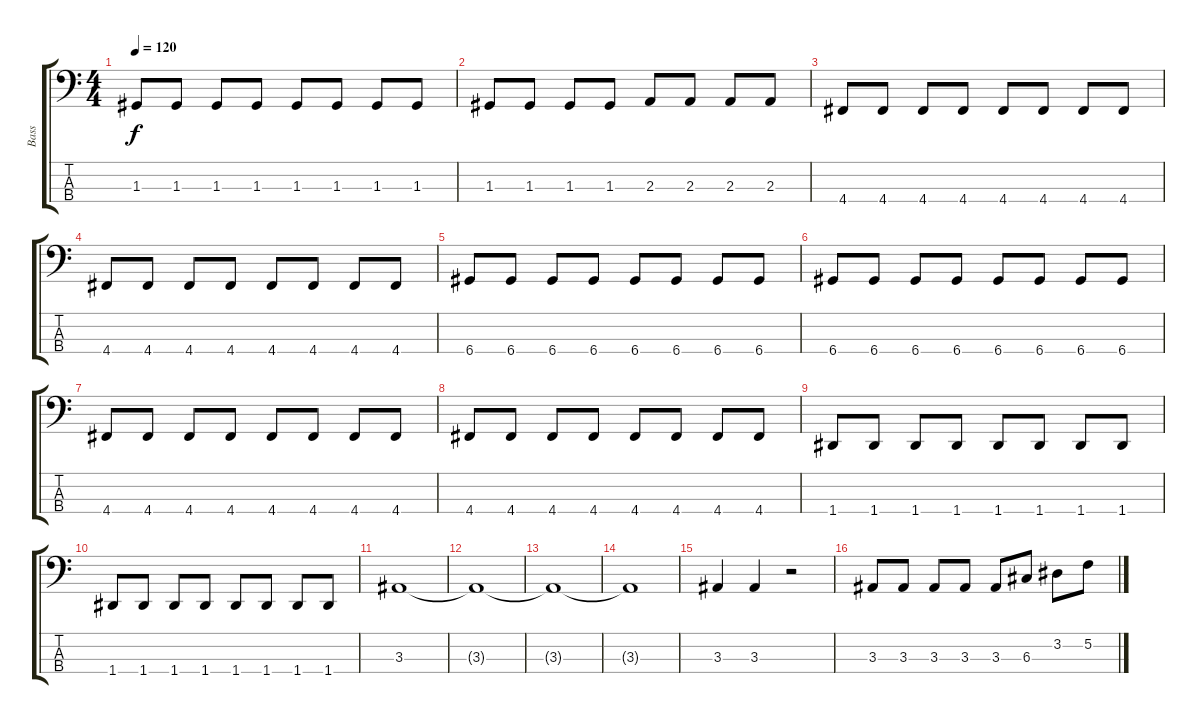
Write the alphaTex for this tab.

\track ("Bass" "Bass") {instrument slapbass1}
\staff {score tabs}
\tuning (F2 C2 G1 D1) {hide}
\ts (4 4)
\tempo 120
\clef f4
\ks c
1.3.8{dy f} 1.3.8 1.3.8 1.3.8 1.3.8 1.3.8 1.3.8 1.3.8 |
1.3.8 1.3.8 1.3.8 1.3.8 2.3.8 2.3.8 2.3.8 2.3.8 |
4.4.8 4.4.8 4.4.8 4.4.8 4.4.8 4.4.8 4.4.8 4.4.8 |
4.4.8 4.4.8 4.4.8 4.4.8 4.4.8 4.4.8 4.4.8 4.4.8 |
6.4.8 6.4.8 6.4.8 6.4.8 6.4.8 6.4.8 6.4.8 6.4.8 |
6.4.8 6.4.8 6.4.8 6.4.8 6.4.8 6.4.8 6.4.8 6.4.8 |
4.4.8 4.4.8 4.4.8 4.4.8 4.4.8 4.4.8 4.4.8 4.4.8 |
4.4.8 4.4.8 4.4.8 4.4.8 4.4.8 4.4.8 4.4.8 4.4.8 |
1.4.8 1.4.8 1.4.8 1.4.8 1.4.8 1.4.8 1.4.8 1.4.8 |
1.4.8 1.4.8 1.4.8 1.4.8 1.4.8 1.4.8 1.4.8 1.4.8 |
3.3.1 |
3.3{t}.1 |
3.3{t}.1 |
3.3{t}.1 |
3.3.4 3.3.4 r.2 |
3.3.8 3.3.8 3.3.8 3.3.8 3.3.8 6.3.8 3.2.8 5.2.8
